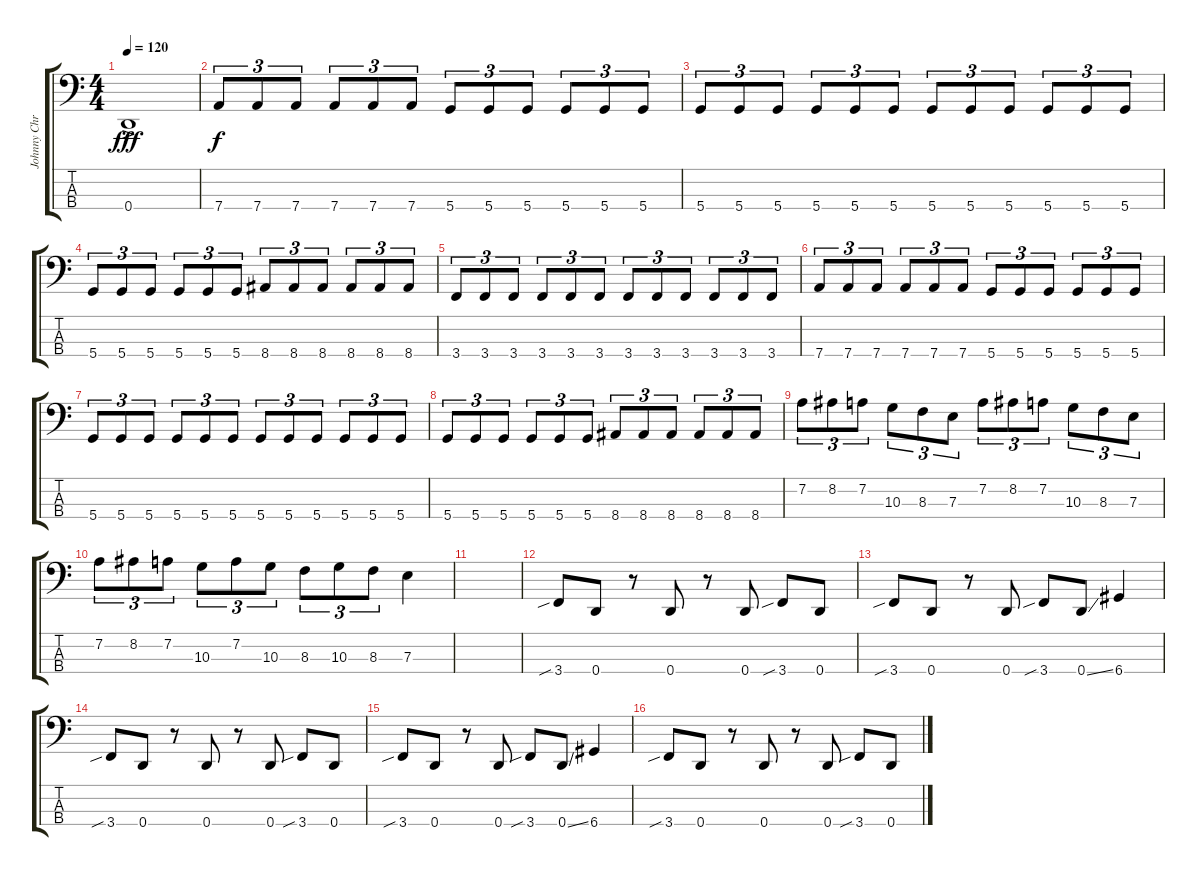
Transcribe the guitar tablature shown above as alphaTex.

\track ("Johnny Christ" "Johnny Chr") {instrument electricbasspick}
\staff {score tabs}
\tuning (G2 D2 A1 D1) {hide}
\ts (4 4)
\tempo 120
\clef f4
\ks c
0.4{ac}.1{dy fff} |
7.4.8{tu (3 2) dy f} 7.4.8{tu (3 2)} 7.4.8{tu (3 2)} 7.4.8{tu (3 2)} 7.4.8{tu (3 2)} 7.4.8{tu (3 2)} 5.4.8{tu (3 2)} 5.4.8{tu (3 2)} 5.4.8{tu (3 2)} 5.4.8{tu (3 2)} 5.4.8{tu (3 2)} 5.4.8{tu (3 2)} |
5.4.8{tu (3 2)} 5.4.8{tu (3 2)} 5.4.8{tu (3 2)} 5.4.8{tu (3 2)} 5.4.8{tu (3 2)} 5.4.8{tu (3 2)} 5.4.8{tu (3 2)} 5.4.8{tu (3 2)} 5.4.8{tu (3 2)} 5.4.8{tu (3 2)} 5.4.8{tu (3 2)} 5.4.8{tu (3 2)} |
5.4.8{tu (3 2)} 5.4.8{tu (3 2)} 5.4.8{tu (3 2)} 5.4.8{tu (3 2)} 5.4.8{tu (3 2)} 5.4.8{tu (3 2)} 8.4.8{tu (3 2)} 8.4.8{tu (3 2)} 8.4.8{tu (3 2)} 8.4.8{tu (3 2)} 8.4.8{tu (3 2)} 8.4.8{tu (3 2)} |
3.4.8{tu (3 2)} 3.4.8{tu (3 2)} 3.4.8{tu (3 2)} 3.4.8{tu (3 2)} 3.4.8{tu (3 2)} 3.4.8{tu (3 2)} 3.4.8{tu (3 2)} 3.4.8{tu (3 2)} 3.4.8{tu (3 2)} 3.4.8{tu (3 2)} 3.4.8{tu (3 2)} 3.4.8{tu (3 2)} |
7.4.8{tu (3 2)} 7.4.8{tu (3 2)} 7.4.8{tu (3 2)} 7.4.8{tu (3 2)} 7.4.8{tu (3 2)} 7.4.8{tu (3 2)} 5.4.8{tu (3 2)} 5.4.8{tu (3 2)} 5.4.8{tu (3 2)} 5.4.8{tu (3 2)} 5.4.8{tu (3 2)} 5.4.8{tu (3 2)} |
5.4.8{tu (3 2)} 5.4.8{tu (3 2)} 5.4.8{tu (3 2)} 5.4.8{tu (3 2)} 5.4.8{tu (3 2)} 5.4.8{tu (3 2)} 5.4.8{tu (3 2)} 5.4.8{tu (3 2)} 5.4.8{tu (3 2)} 5.4.8{tu (3 2)} 5.4.8{tu (3 2)} 5.4.8{tu (3 2)} |
5.4.8{tu (3 2)} 5.4.8{tu (3 2)} 5.4.8{tu (3 2)} 5.4.8{tu (3 2)} 5.4.8{tu (3 2)} 5.4.8{tu (3 2)} 8.4.8{tu (3 2)} 8.4.8{tu (3 2)} 8.4.8{tu (3 2)} 8.4.8{tu (3 2)} 8.4.8{tu (3 2)} 8.4.8{tu (3 2)} |
7.2.8{tu (3 2)} 8.2.8{tu (3 2)} 7.2.8{tu (3 2)} 10.3.8{tu (3 2)} 8.3.8{tu (3 2)} 7.3.8{tu (3 2)} 7.2.8{tu (3 2)} 8.2.8{tu (3 2)} 7.2.8{tu (3 2)} 10.3.8{tu (3 2)} 8.3.8{tu (3 2)} 7.3.8{tu (3 2)} |
7.2.8{tu (3 2)} 8.2.8{tu (3 2)} 7.2.8{tu (3 2)} 10.3.8{tu (3 2)} 7.2.8{tu (3 2)} 10.3.8{tu (3 2)} 8.3.8{tu (3 2)} 10.3.8{tu (3 2)} 8.3.8{tu (3 2)} 7.3.4 |
|
3.4{sib}.8 0.4.8 r.8 0.4.8 r.8 0.4.8 3.4{sib}.8 0.4.8 |
3.4{sib}.8 0.4.8 r.8 0.4.8 3.4{sib}.8 0.4{ss}.8 6.4.4 |
3.4{sib}.8 0.4.8 r.8 0.4.8 r.8 0.4.8 3.4{sib}.8 0.4.8 |
3.4{sib}.8 0.4.8 r.8 0.4.8 3.4{sib}.8 0.4{ss}.8 6.4.4 |
3.4{sib}.8 0.4.8 r.8 0.4.8 r.8 0.4.8 3.4{sib}.8 0.4.8
